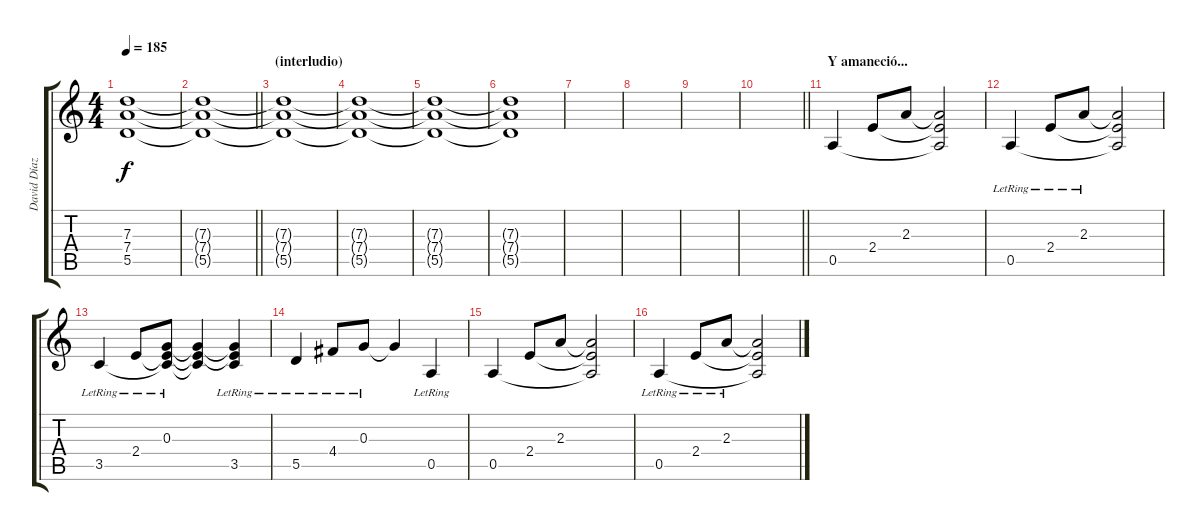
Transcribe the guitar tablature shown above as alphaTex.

\track ("David Díaz 'Kolibrí' - Guitarra" "David Díaz") {instrument overdrivenguitar}
\staff {score tabs}
\tuning (E4 B3 G3 D3 A2 E2) {hide}
\ts (4 4)
\tempo 185
\clef g2
\ks c
(7.3 7.4 5.5).1{dy f} |
\barLineRight lightlight
(7.3{t} 7.4{t} 5.5{t}).1 |
\section ("" "(interludio)")
(7.3{t} 7.4{t} 5.5{t}).1 |
(7.3{t} 7.4{t} 5.5{t}).1 |
(7.3{t} 7.4{t} 5.5{t}).1 |
(7.3{t} 7.4{t} 5.5{t}).1 |
|
|
|
\barLineRight lightlight
|
\section ("" "Y amaneció...")
0.5.4{volume 8 instrument electricguitarclean} 2.4.8 2.3.8 (2.3{t} 2.4{t} 0.5{t}).2 |
0.5{lr}.4 2.4{lr}.8 2.3{lr}.8 (2.3{t} 2.4{t} 0.5{t}).2 |
3.5{lr}.4 2.4{lr}.8 (0.3{lr} 2.4{t} 3.5{t}).8 (0.3{t} 2.4{t} 3.5{t}).4 (0.3{t} 2.4{t} 3.5{lr}).4 |
5.5{lr}.4 4.4{lr}.8 0.3{lr}.8 0.3{t}.4 0.5{lr}.4 |
0.5.4 2.4.8 2.3.8 (2.3{t} 2.4{t} 0.5{t}).2 |
0.5{lr}.4 2.4{lr}.8 2.3{lr}.8 (2.3{t} 2.4{t} 0.5{t}).2
